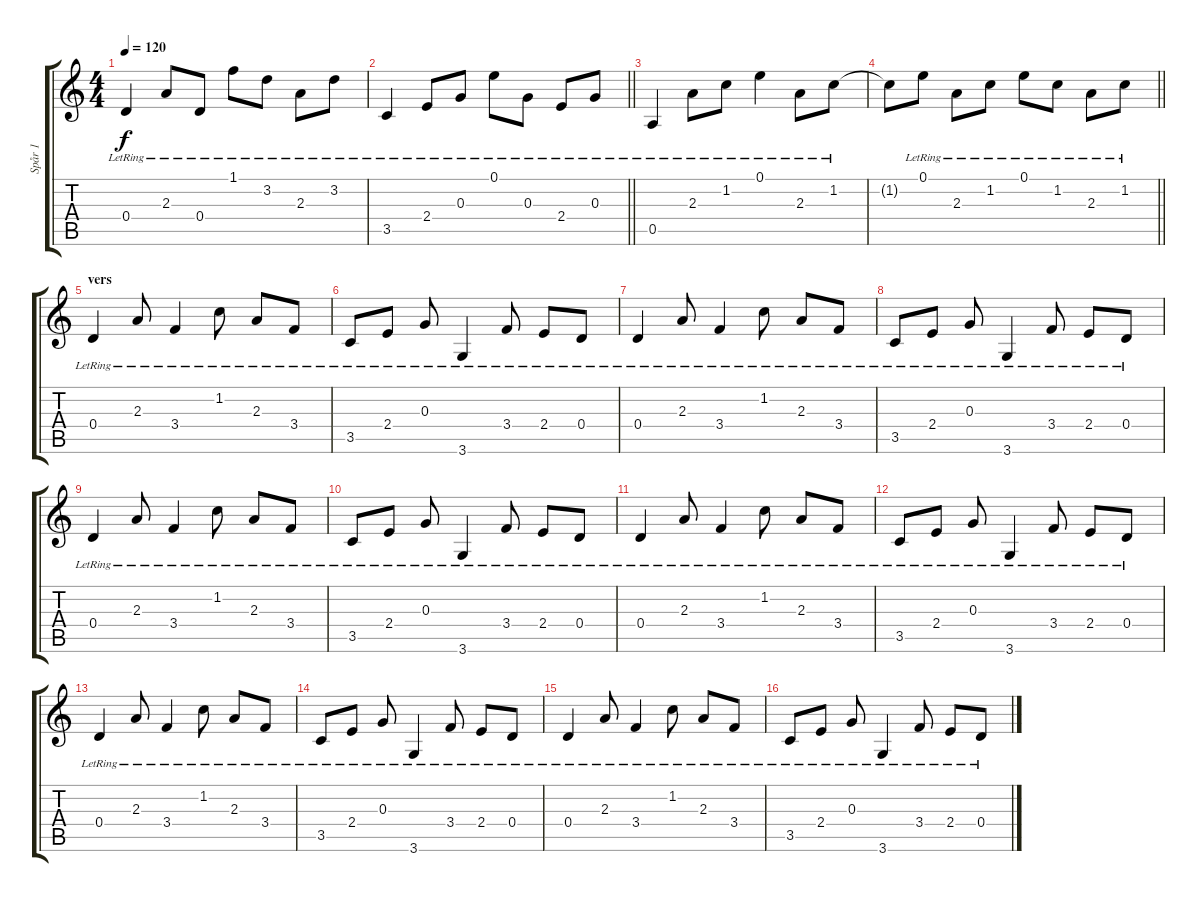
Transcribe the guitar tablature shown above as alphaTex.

\track ("Spår 1" "Spår 1") {instrument electricguitarclean}
\staff {score tabs}
\tuning (E4 B3 G3 D3 A2 E2) {hide}
\ts (4 4)
\tempo 120
\clef g2
\ks c
0.4{lr}.4{dy f} 2.3{lr}.8 0.4{lr}.8 1.1{lr}.8 3.2{lr}.8 2.3{lr}.8 3.2{lr}.8 |
\barLineRight lightlight
3.5{lr}.4 2.4{lr}.8 0.3{lr}.8 0.1{lr}.8 0.3{lr}.8 2.4{lr}.8 0.3{lr}.8 |
0.5{lr}.4 2.3{lr}.8 1.2{lr}.8 0.1{lr}.4 2.3{lr}.8 1.2{lr}.8 |
\barLineRight lightlight
1.2{t}.8 0.1{lr}.8 2.3{lr}.8 1.2{lr}.8 0.1{lr}.8 1.2{lr}.8 2.3{lr}.8 1.2{lr}.8 |
\section ("" "vers")
0.4{lr}.4 2.3{lr}.8 3.4{lr}.4 1.2{lr}.8 2.3{lr}.8 3.4{lr}.8 |
3.5{lr}.8 2.4{lr}.8 0.3{lr}.8 3.6{lr}.4 3.4{lr}.8 2.4{lr}.8 0.4{lr}.8 |
0.4{lr}.4 2.3{lr}.8 3.4{lr}.4 1.2{lr}.8 2.3{lr}.8 3.4{lr}.8 |
3.5{lr}.8 2.4{lr}.8 0.3{lr}.8 3.6{lr}.4 3.4{lr}.8 2.4{lr}.8 0.4{lr}.8 |
0.4{lr}.4 2.3{lr}.8 3.4{lr}.4 1.2{lr}.8 2.3{lr}.8 3.4{lr}.8 |
3.5{lr}.8 2.4{lr}.8 0.3{lr}.8 3.6{lr}.4 3.4{lr}.8 2.4{lr}.8 0.4{lr}.8 |
0.4{lr}.4 2.3{lr}.8 3.4{lr}.4 1.2{lr}.8 2.3{lr}.8 3.4{lr}.8 |
3.5{lr}.8 2.4{lr}.8 0.3{lr}.8 3.6{lr}.4 3.4{lr}.8 2.4{lr}.8 0.4{lr}.8 |
0.4{lr}.4 2.3{lr}.8 3.4{lr}.4 1.2{lr}.8 2.3{lr}.8 3.4{lr}.8 |
3.5{lr}.8 2.4{lr}.8 0.3{lr}.8 3.6{lr}.4 3.4{lr}.8 2.4{lr}.8 0.4{lr}.8 |
0.4{lr}.4 2.3{lr}.8 3.4{lr}.4 1.2{lr}.8 2.3{lr}.8 3.4{lr}.8 |
3.5{lr}.8 2.4{lr}.8 0.3{lr}.8 3.6{lr}.4 3.4{lr}.8 2.4{lr}.8 0.4{lr}.8
